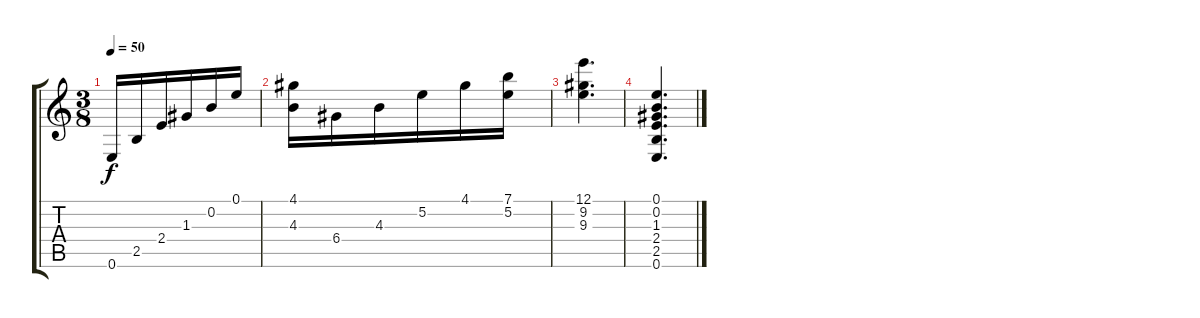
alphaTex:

\track "" {instrument acousticguitarnylon}
\staff {score tabs}
\tuning (E4 B3 G3 D3 A2 E2) {hide}
\ts (3 8)
\tempo 50
\clef g2
\ks c
0.6.16{dy f} 2.5.16 2.4.16 1.3.16 0.2.16 0.1.16 |
(4.1 4.3).16 6.4.16 4.3.16 5.2.16 4.1.16 (7.1 5.2).16 |
(12.1 9.2 9.3).4{d} |
(0.1 0.2 1.3 2.4 2.5 0.6).4{d}
